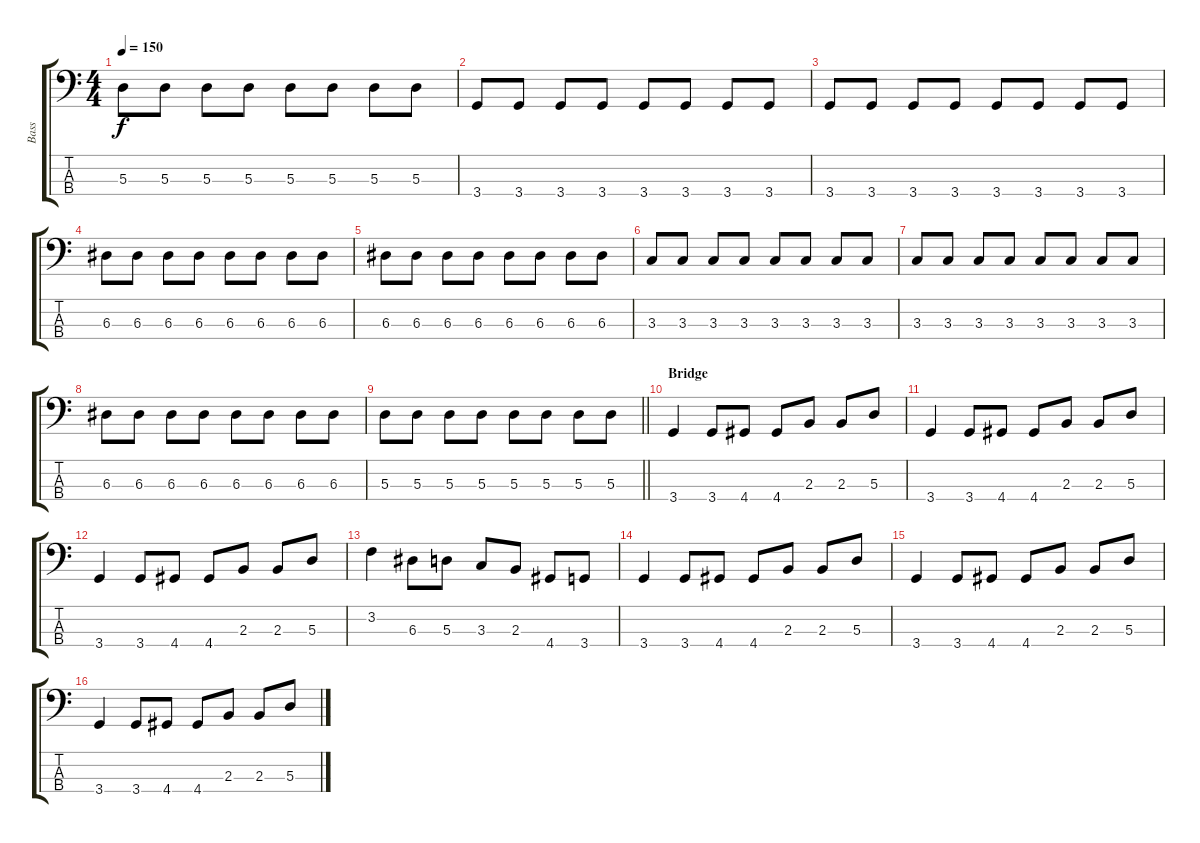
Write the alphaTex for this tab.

\track ("Bass" "Bass") {instrument electricbasspick}
\staff {score tabs}
\tuning (G2 D2 A1 E1) {hide}
\ts (4 4)
\tempo 150
\clef f4
\ks c
5.3.8{dy f} 5.3.8 5.3.8 5.3.8 5.3.8 5.3.8 5.3.8 5.3.8 |
3.4.8 3.4.8 3.4.8 3.4.8 3.4.8 3.4.8 3.4.8 3.4.8 |
3.4.8 3.4.8 3.4.8 3.4.8 3.4.8 3.4.8 3.4.8 3.4.8 |
6.3.8 6.3.8 6.3.8 6.3.8 6.3.8 6.3.8 6.3.8 6.3.8 |
6.3.8 6.3.8 6.3.8 6.3.8 6.3.8 6.3.8 6.3.8 6.3.8 |
3.3.8 3.3.8 3.3.8 3.3.8 3.3.8 3.3.8 3.3.8 3.3.8 |
3.3.8 3.3.8 3.3.8 3.3.8 3.3.8 3.3.8 3.3.8 3.3.8 |
6.3.8 6.3.8 6.3.8 6.3.8 6.3.8 6.3.8 6.3.8 6.3.8 |
\barLineRight lightlight
5.3.8 5.3.8 5.3.8 5.3.8 5.3.8 5.3.8 5.3.8 5.3.8 |
\section ("" "Bridge")
3.4.4 3.4.8 4.4.8 4.4.8 2.3.8 2.3.8 5.3.8 |
3.4.4 3.4.8 4.4.8 4.4.8 2.3.8 2.3.8 5.3.8 |
3.4.4 3.4.8 4.4.8 4.4.8 2.3.8 2.3.8 5.3.8 |
3.2.4 6.3.8 5.3.8 3.3.8 2.3.8 4.4.8 3.4.8 |
3.4.4 3.4.8 4.4.8 4.4.8 2.3.8 2.3.8 5.3.8 |
3.4.4 3.4.8 4.4.8 4.4.8 2.3.8 2.3.8 5.3.8 |
3.4.4 3.4.8 4.4.8 4.4.8 2.3.8 2.3.8 5.3.8
